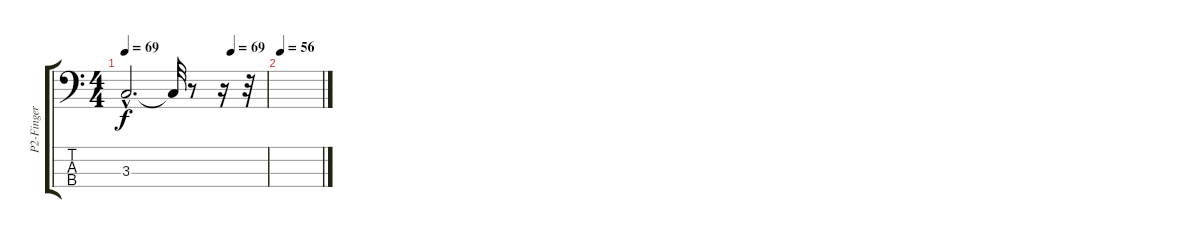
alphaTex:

\track ("P2-Finger Bass." "P2-Finger ") {instrument electricbassfinger}
\staff {score tabs}
\tuning (G2 D2 A1 E1) {hide}
\ts (4 4)
\tempo 69
\tempo (69 0.75)
\clef f4
\ks c
3.3{hac}.2{d dy f} 3.3{t}.32 r.8 r.16 r.32 |
\tempo 56
